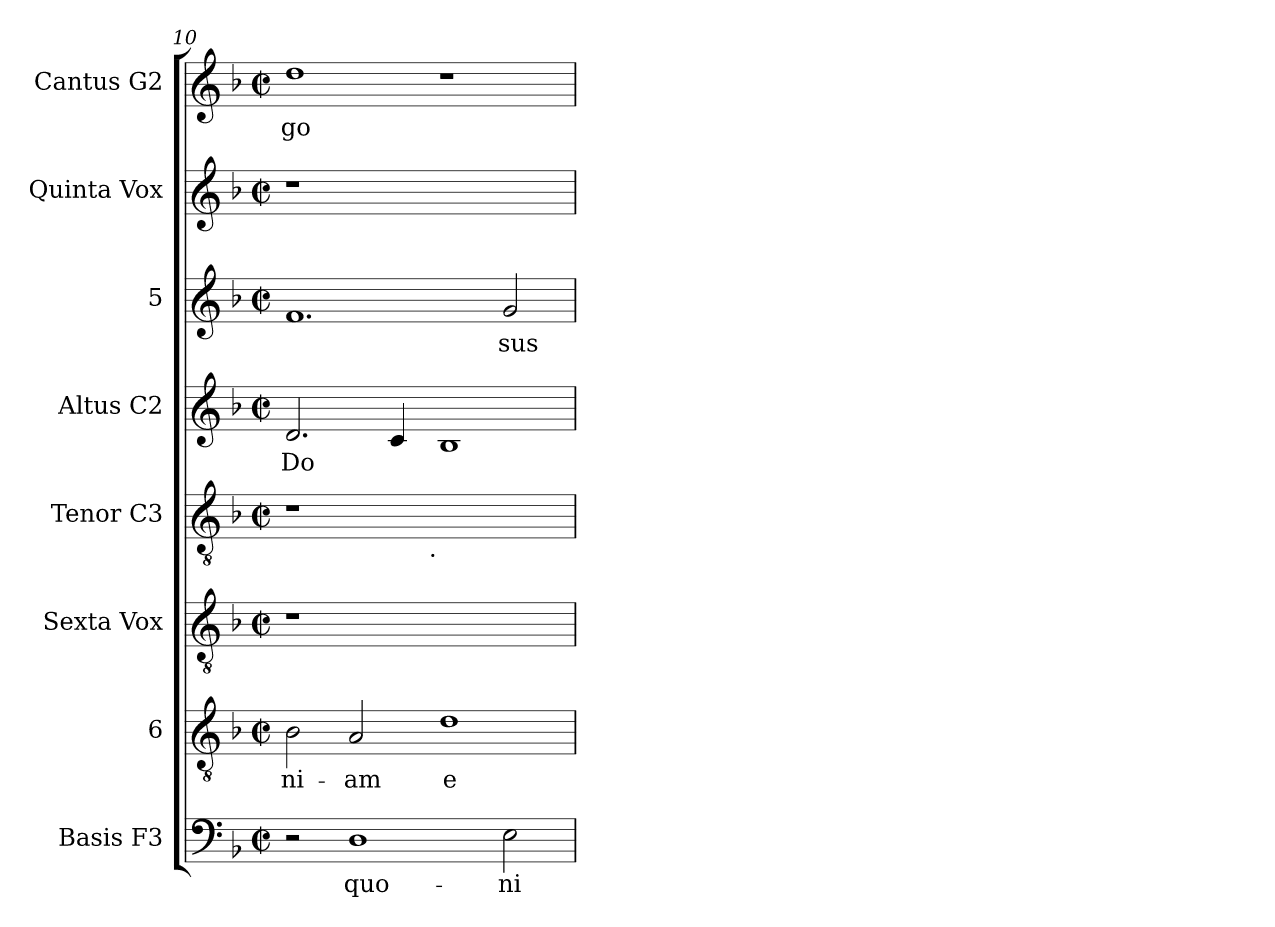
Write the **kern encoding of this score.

**kern	**text	**kern	**text	**kern	**kern	**kern	**text	**kern	**text	**kern	**kern	**text
*part8	*part8	*part7	*part7	*part6	*part5	*part4	*part4	*part3	*part3	*part2	*part1	*part1
*staff8	*staff8	*staff7	*staff7	*staff6	*staff5	*staff4	*staff4	*staff3	*staff3	*staff2	*staff1	*staff1
*I"Basis  F3	*	*I"6	*	*I"Sexta  Vox	*I"Tenor  C3	*I"Altus  C2	*	*I"5	*	*I"Quinta  Vox	*I"Cantus  G2	*
*I'B	*	*	*	*	*I'T	*I'A	*	*	*	*	*I'C	*
*clefF4	*	*clefGv2	*	*clefGv2	*clefGv2	*clefG2	*	*clefG2	*	*clefG2	*clefG2	*
*k[b-]	*	*k[b-]	*	*k[b-]	*k[b-]	*k[b-]	*	*k[b-]	*	*k[b-]	*k[b-]	*
*F:	*	*F:	*	*F:	*F:	*F:	*	*F:	*	*F:	*F:	*
*M2/2	*	*M2/2	*	*M2/2	*M2/2	*M2/2	*	*M2/2	*	*M2/2	*M2/2	*
*met(c|)	*	*met(c|)	*	*met(c|)	*met(c|)	*met(c|)	*	*met(c|)	*	*met(c|)	*met(c|)	*
=10	=10	=10	=10	=10	=10	=10	=10	=10	=10	=10	=10	=10
!	!	!	!LO:LY:b:cj	!	!	!	!LO:LY:b:cj	!	!LO:LY:b:cj	!	!	!LO:LY:b:cj
*	*	*	*	*	*^	*	*	*	*	*	*	*
2r	.	2B-\	-ni-	1r	1r	2ryy	2.d/	Do-	1.f	--	1r	1dd	-go
!	!LO:LY:b:cj	!	!LO:LY:b:cj	!	!	!	!	!	!	!	!	!	!
1D	quo-	2A/	-am	.	.	4...ryy	.	.	.	.	.	.	.
!	!	!	!	!	!	!	!	!LO:LY:b:cj	!	!	!	!	!
.	.	.	.	.	.	.	4c/	--	.	.	.	.	.
!	!	!	!	!	!	!LO:TX:b:t=.	!	!	!	!	!	!	!
.	.	.	.	.	.	1ryy	.	.	.	.	.	.	.
!	!	!	!LO:LY:b:cj	!	!	!	!	!LO:LY:b:cj	!	!	!	!	!
.	.	1d	e-	1ryy	1ryy	.	1B-	--	.	.	1ryy	1r	.
!	!LO:LY:b:cj	!	!	!	!	!	!	!	!	!LO:LY:b:cj	!	!	!
2E\	-ni-	.	.	.	.	.	.	.	2g/	-sus	.	.	.
.	.	.	.	.	.	32ryy	.	.	.	.	.	.	.
*	*	*	*	*	*v	*v	*	*	*	*	*	*	*
=	=	=	=	=	=	=	=	=	=	=	=	=
*-	*-	*-	*-	*-	*-	*-	*-	*-	*-	*-	*-	*-
